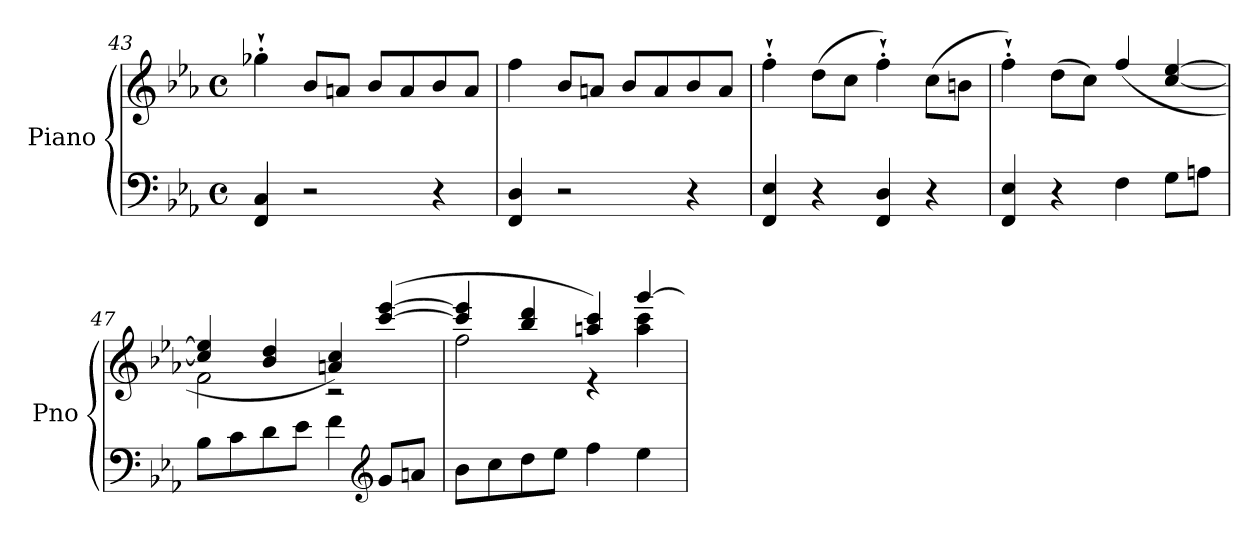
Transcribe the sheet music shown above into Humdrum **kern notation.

**kern	**kern
*part1	*part1
*staff2	*staff1
*I"Piano	*
*I'Pno	*
*clefF4	*clefG2
*k[b-e-a-]	*k[b-e-a-]
*M4/4	*M4/4
*met(c)	*met(c)
=43	=43
4FF/ 4C/	4gg-X'`\
2r	8b-/L
.	8an/J
.	8b-/L
.	8a/
4r	8b-/
.	8a/J
=44	=44
4FF/ 4D/	4ff\
2r	8b-/L
.	8an/J
.	8b-/L
.	8a/
4r	8b-/
.	8a/J
=45	=45
4FF/ 4E-/	4ff'`\
4r	(>8dd\L
.	8cc\J
4FF/ 4D/	4ff'`\)
4r	(>8cc\L
.	8bn\J
=46	=46
4FF/ 4E-/	4ff'`\)
4r	(>8dd\L
.	8cc\J)
4F\	(>4ff/
8G\L	[4cc/ [4ee-/
8An\J	.
!!LO:PB:g=z
=47	=47
*	*^
8B-\L	4cc/] 4ee-/]	2f\
8c\	.	.
8d\	4b-/ 4dd/	.
8e-\J	.	.
4f\	4an/ 4cc/)	2r
*clefG2	*	*
8g/L	(>[4ccc/ [4eee-/	.
8an/J	.	.
=48	=48	=48
8b-\L	4ccc/] 4eee-/]	2ff\
8cc\	.	.
8dd\	4bb-/ 4ddd/	.
8ee-\J	.	.
4ff\	4aan/ 4ccc/)	4r
4ee-\	[4ggg/	4aa\ 4ccc\
*	*v	*v
=	=
*-	*-
